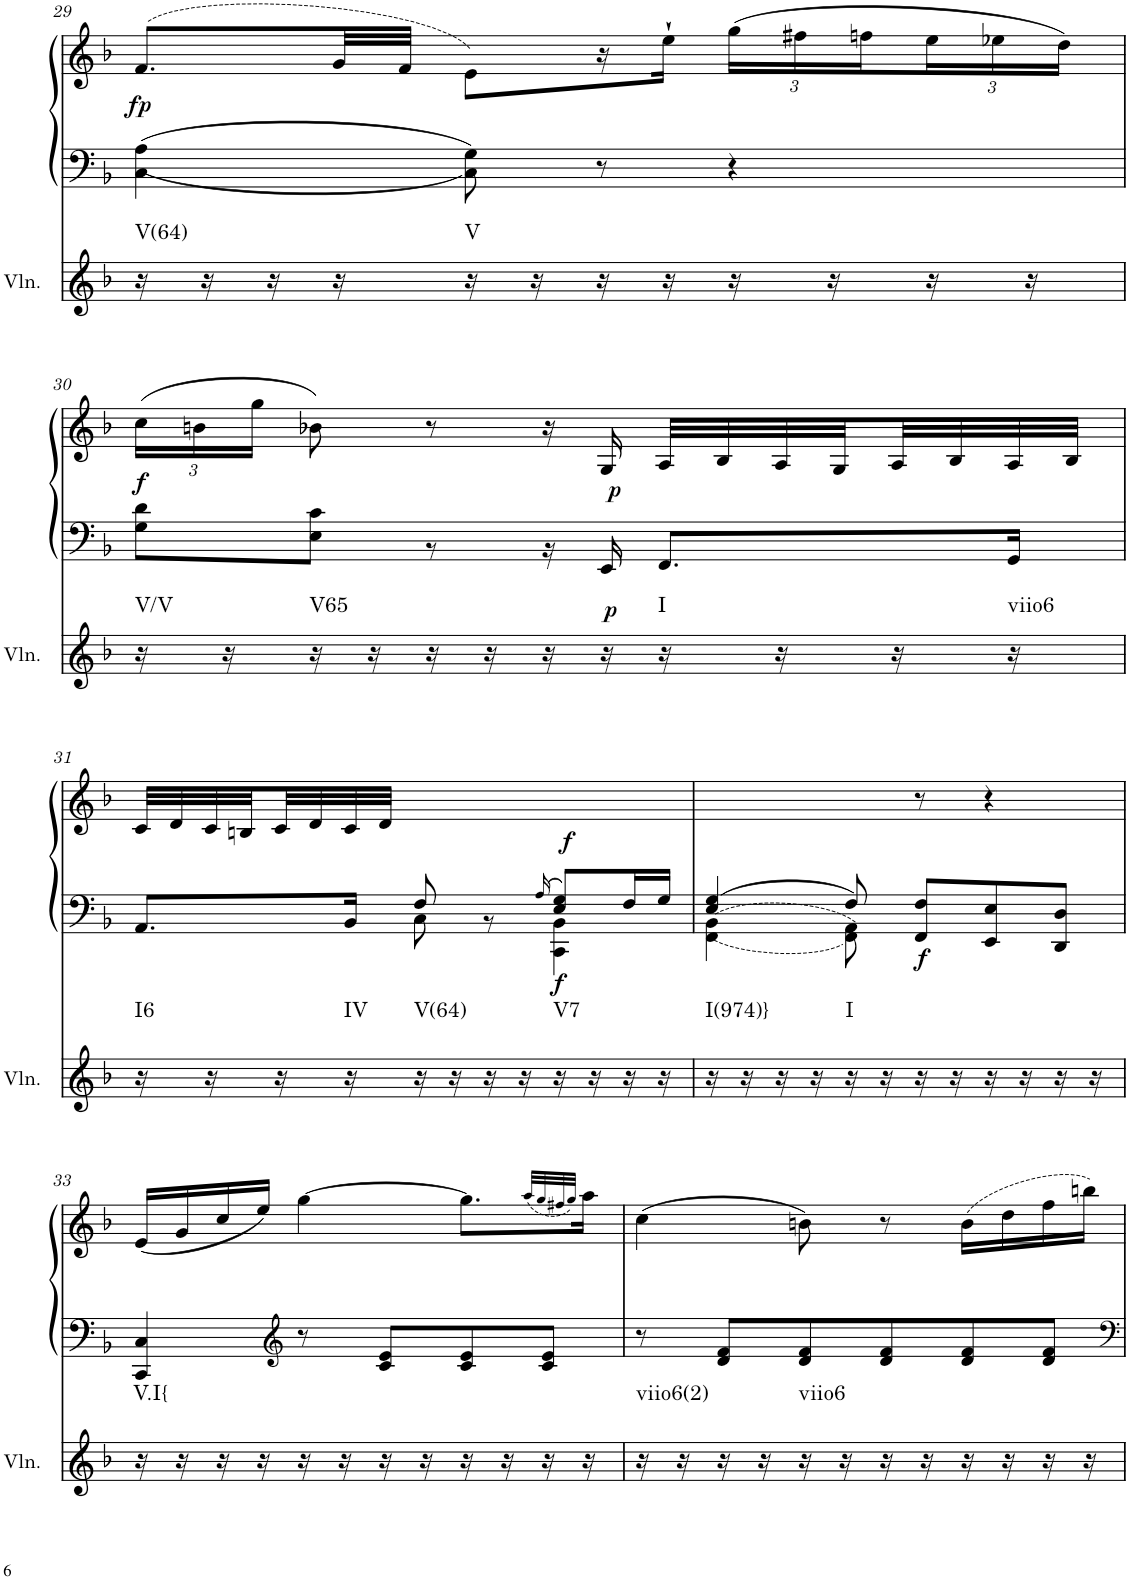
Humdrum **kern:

**kern	**harte	**kern	**kern	**dynam
*part2	*part2	*part1	*part1	*part1
*staff3	*	*staff2	*staff1	*staff1/2
*I"Violin	*	*I"Klavier linke Hand	*	*
*I'Vln.	*	*	*	*
!!LO:PB:g=z
*clefG2	*	*clefF4	*clefG2	*
*k[b-]	*	*k[b-]	*k[b-]	*
*M3/4	*	*M3/4	*M3/4	*
=29	=29	=29	=29	=29
!	!LO:H:kt=V(64)	!	!	!LO:DY:b
16r	N	4C\ 4A\	(8.f/L	fp
16r	.	.	.	.
16r	.	.	.	.
16r	.	.	32g/LL	.
.	.	.	32f/JJJ	.
!	!LO:H:kt=V	!	!	!
16r	N	8C\ 8G\	8e\L)	.
16r	.	.	.	.
16r	.	8r	16r	.
16r	.	.	16ee`\JJ	.
*	*	*	*Xbrackettup	*
16r	.	4r	(24gg\LL	.
.	.	.	24ff#X\	.
16r	.	.	.	.
.	.	.	24ffn\	.
16r	.	.	24ee\	.
.	.	.	24ee-X\	.
16r	.	.	.	.
.	.	.	24dd\JJ)	.
!!LO:LB:g=z
=30	=30	=30	=30	=30
*	*	*^	*	*
!	!LO:H:kt=V/V	!	!	!	!LO:DY:b
16r	N	8G\ 8d\L	4ryy	(24cc\LL	f
.	.	.	.	24bn\	.
16r	.	.	.	.	.
.	.	.	.	24gg\JJ	.
!	!LO:H:kt=V65	!	!	!	!
16r	N	8E\ 8c\J	.	8b-X\)	.
16r	.	.	.	.	.
16r	.	4ryy	8r	8r	.
16r	.	.	.	.	.
16r	.	.	16r	16r	.
!	!	!	!	!	!LO:DY:b=2
!	!	!	!	!	!LO:DY:n=1:a=2
16r	.	.	16EE/	16G/	p p
!	!LO:H:kt=I	!	!	!	!
16r	N	4ryy	8.FF/L	32A/LLL	.
.	.	.	.	32B-/	.
16r	.	.	.	32A/	.
.	.	.	.	32G/	.
16r	.	.	.	32A/	.
.	.	.	.	32B-/	.
!	!LO:H:kt=viio6	!	!	!	!
16r	N	.	16GG/Jk	32A/	.
.	.	.	.	32B-/JJJ	.
!!LO:LB:g=z
=31	=31	=31	=31	=31	=31
*	*	*	*^	*	*
!	!LO:H:kt=I6	!	!	!	!	!
16r	N	4ryy	2.ryy	8.AA/L	32c/LLL	.
.	.	.	.	.	32d/	.
16r	.	.	.	.	32c/	.
.	.	.	.	.	32Bn/	.
16r	.	.	.	.	32c/	.
.	.	.	.	.	32d/	.
!	!LO:H:kt=IV	!	!	!	!	!
16r	N	.	.	16BB-/Jk	32c/	.
.	.	.	.	.	32d/JJJ	.
!	!LO:H:kt=V(64)	!	!	!	!	!
16r	N	8F/	.	8C\	8ryy	.
16r	.	.	.	.	.	.
16r	.	8ryy	.	8r	8ryy	.
16r	.	.	.	.	.	.
.	.	16qA/	.	.	.	.
!	!	!	!	!	!	!LO:DY:b=2
!	!LO:H:kt=V7	!	!	!	!	!LO:DY:n=1:b
16r	N	8E/ 8G/L	.	4CC\ 4BB-\	4ryy	f f
16r	.	.	.	.	.	.
16r	.	16F/L	.	.	.	.
16r	.	16G/JJ	.	.	.	.
*	*	*	*v	*v	*	*
=32	=32	=32	=32	=32	=32
!	!LO:H:kt=I(974)}	!	!	!	!
16r	N	4E/ 4G/	4FF\ 4BB-\	4.ryy	.
16r	.	.	.	.	.
16r	.	.	.	.	.
16r	.	.	.	.	.
!	!LO:H:kt=I	!	!	!	!
16r	N	8F/	8FF\ 8AA\	.	.
16r	.	.	.	.	.
!	!	!	!	!	!LO:DY:b=2
16r	.	4.ryy	8FF/ 8F/L	8r	f
16r	.	.	.	.	.
16r	.	.	8EE/ 8E/	4r	.
16r	.	.	.	.	.
16r	.	.	8DD/ 8D/J	.	.
16r	.	.	.	.	.
*	*	*v	*v	*	*
!!LO:LB:g=z
=33	=33	=33	=33	=33
!	!LO:H:kt=V.I{	!	!	!
16r	N	4CC/ 4C/	(16e/LL	.
16r	.	.	16g/	.
16r	.	.	16cc/	.
16r	.	.	16ee/JJ)	.
*	*	*clefG2	*	*
16r	.	8r	[4gg\	.
16r	.	.	.	.
16r	.	8c/ 8e/L	.	.
16r	.	.	.	.
16r	.	8c/ 8e/	8.gg\L]	.
16r	.	.	.	.
16r	.	8c/ 8e/J	.	.
.	.	.	(32qaa/LLL	.
.	.	.	32qgg/	.
.	.	.	32qff#X/	.
.	.	.	32qgg/JJJ)	.
16r	.	.	16aa\Jk	.
=34	=34	=34	=34	=34
!	!LO:H:kt=viio6(2)	!	!	!
16r	N	8r	(4cc\	.
16r	.	.	.	.
16r	.	8d/ 8f/L	.	.
16r	.	.	.	.
!	!LO:H:kt=viio6	!	!	!
16r	N	8d/ 8f/	8bn\)	.
16r	.	.	.	.
16r	.	8d/ 8f/	8r	.
16r	.	.	.	.
16r	.	8d/ 8f/	(16b\LL	.
16r	.	.	16dd\	.
16r	.	8d/ 8f/J	16ff\	.
16r	.	.	16bbn\JJ)	.
=	=	=	=	=
*-	*-	*-	*-	*-
